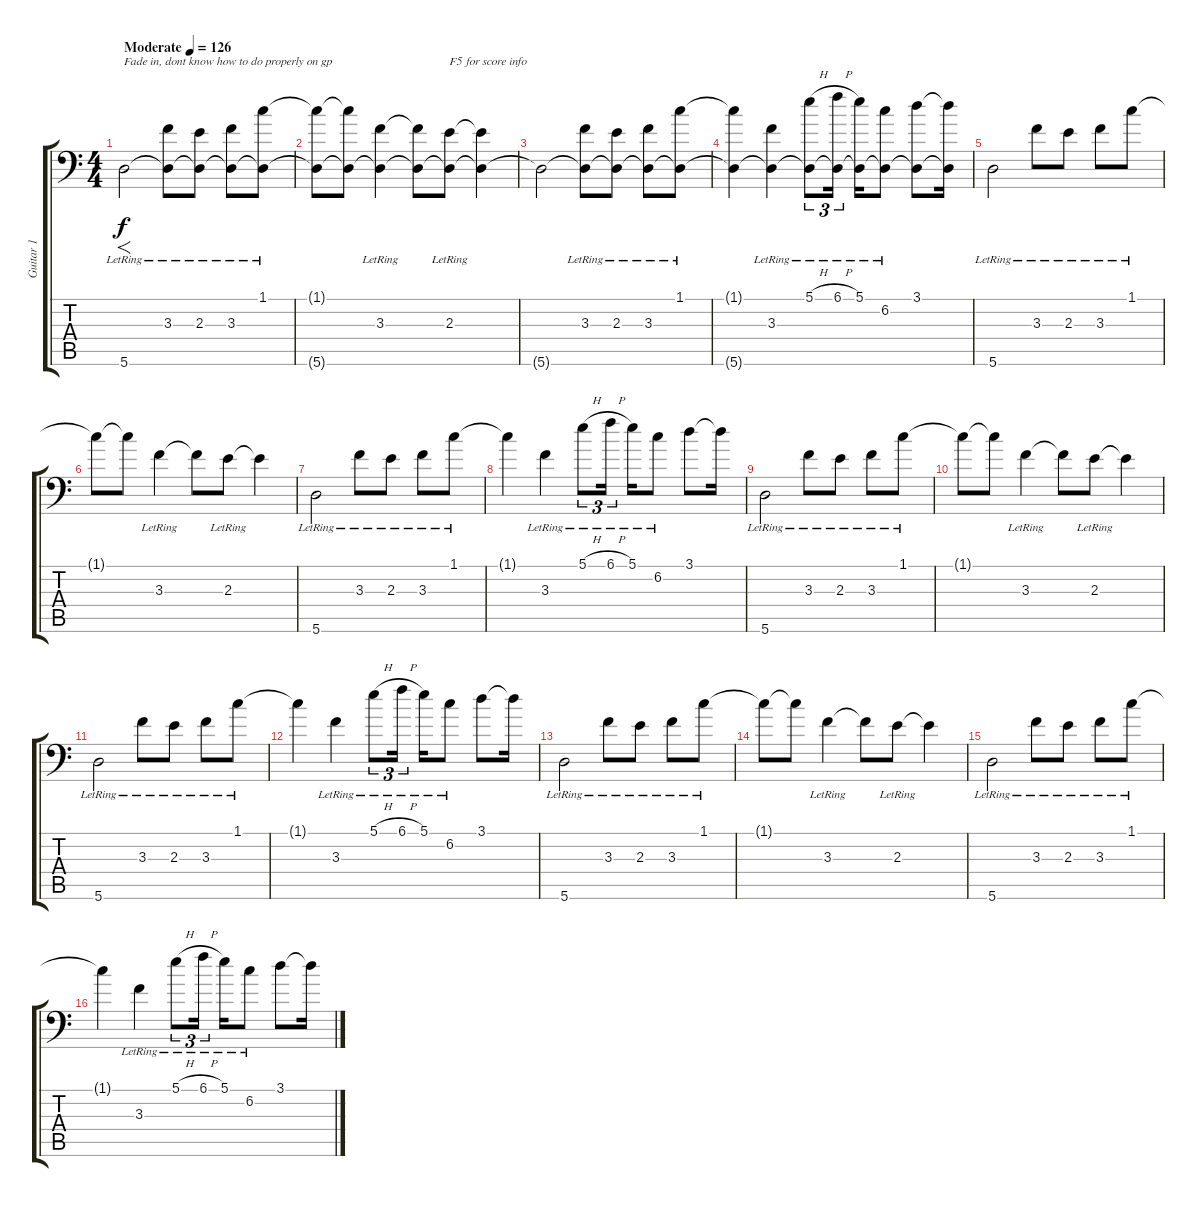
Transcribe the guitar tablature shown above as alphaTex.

\track ("Guitar 1" "Guitar 1") {instrument acousticguitarsteel}
\staff {score tabs}
\tuning (B3 Gb3 D3 A2 E2 A1) {hide}
\ts (4 4)
\tempo (126 "Moderate")
\clef f4
\ks c
5.6{lr}.2{f txt "Fade in, dont know how to do properly on gp" dy f instrument acousticguitarsteel} (3.3{lr} 5.6{t}).8 (2.3{lr} 5.6{t}).8 (3.3{lr} 5.6{t}).8 (1.1{lr} 5.6{t}).8 |
(1.1{t} 5.6{t}).8 (1.1{t} 5.6{t}).8 (3.3{lr} 5.6{t}).4 (3.3{t} 5.6{t}).8 (2.3{lr} 5.6{t}).8{txt "F5 for score info"} (2.3{t} 5.6{t}).4 |
5.6{t}.2 (3.3{lr} 5.6{t}).8 (2.3{lr} 5.6{t}).8 (3.3{lr} 5.6{t}).8 (1.1{lr} 5.6{t}).8 |
(1.1{t} 5.6{t}).4 (3.3{lr} 5.6{t}).4 (5.1{h lr} 5.6{t}).8{tu (3 2)} (6.1{h lr} 5.6{t}).16{tu (3 2) beam splitsecondary} (5.1{lr} 5.6{t}).16 (6.2{lr} 5.6{t}).8 (3.1 5.6{t}).8 (3.1{t} 5.6{t}).16 |
5.6{lr}.2 3.3{lr}.8 2.3{lr}.8 3.3{lr}.8 1.1{lr}.8 |
1.1{t}.8 1.1{t}.8 3.3{lr}.4 3.3{t}.8 2.3{lr}.8 2.3{t}.4 |
5.6{lr}.2 3.3{lr}.8 2.3{lr}.8 3.3{lr}.8 1.1{lr}.8 |
1.1{t}.4 3.3{lr}.4 5.1{h lr}.8{tu (3 2)} 6.1{h lr}.16{tu (3 2) beam splitsecondary} 5.1{lr}.16 6.2{lr}.8 3.1.8 3.1{t}.16 |
5.6{lr}.2 3.3{lr}.8 2.3{lr}.8 3.3{lr}.8 1.1{lr}.8 |
1.1{t}.8 1.1{t}.8 3.3{lr}.4 3.3{t}.8 2.3{lr}.8 2.3{t}.4 |
5.6{lr}.2 3.3{lr}.8 2.3{lr}.8 3.3{lr}.8 1.1{lr}.8 |
1.1{t}.4 3.3{lr}.4 5.1{h lr}.8{tu (3 2)} 6.1{h lr}.16{tu (3 2) beam splitsecondary} 5.1{lr}.16 6.2{lr}.8 3.1.8 3.1{t}.16 |
5.6{lr}.2 3.3{lr}.8 2.3{lr}.8 3.3{lr}.8 1.1{lr}.8 |
1.1{t}.8 1.1{t}.8 3.3{lr}.4 3.3{t}.8 2.3{lr}.8 2.3{t}.4 |
5.6{lr}.2 3.3{lr}.8 2.3{lr}.8 3.3{lr}.8 1.1{lr}.8 |
1.1{t}.4 3.3{lr}.4 5.1{h lr}.8{tu (3 2)} 6.1{h lr}.16{tu (3 2) beam splitsecondary} 5.1{lr}.16 6.2{lr}.8 3.1.8 3.1{t}.16
